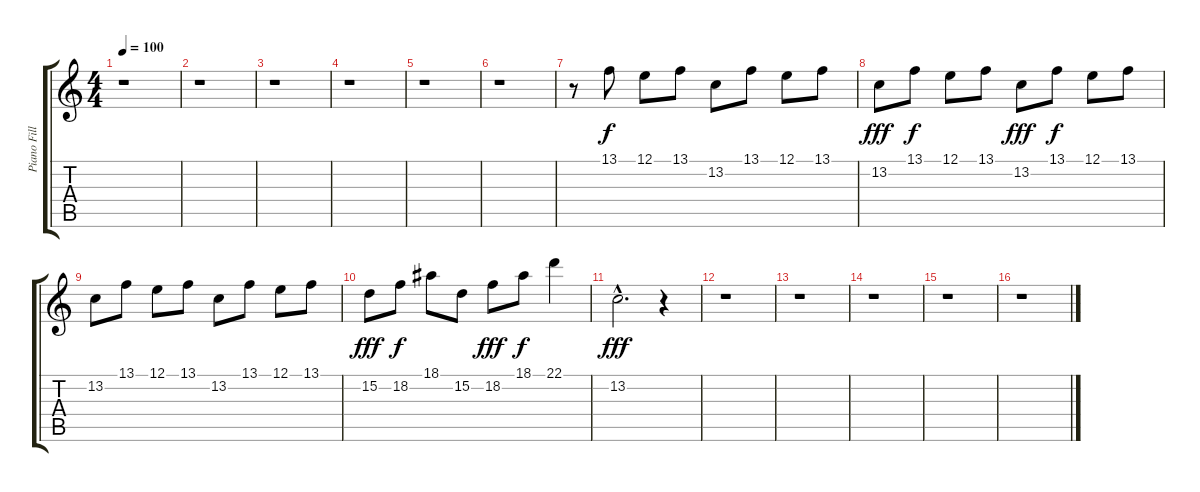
\track ("Piano Fills" "Piano Fill") {instrument brightacousticpiano}
\staff {score tabs}
\tuning (E4 B3 G3 D3 A2 E2) {hide}
\ts (4 4)
\tempo 100
\clef g2
\ks c
r.1{dy fff} |
r.1 |
r.1 |
r.1 |
r.1 |
r.1 |
r.8 13.1.8{dy f} 12.1.8 13.1.8 13.2.8 13.1.8 12.1.8 13.1.8 |
13.2.8{dy fff} 13.1.8{dy f} 12.1.8 13.1.8 13.2.8{dy fff} 13.1.8{dy f} 12.1.8 13.1.8 |
13.2.8 13.1.8 12.1.8 13.1.8 13.2.8 13.1.8 12.1.8 13.1.8 |
15.2.8{dy fff} 18.2.8{dy f} 18.1.8 15.2.8 18.2.8{dy fff} 18.1.8{dy f} 22.1.4 |
13.2{hac}.2{d dy fff} r.4 |
r.1 |
r.1 |
r.1 |
r.1 |
r.1
